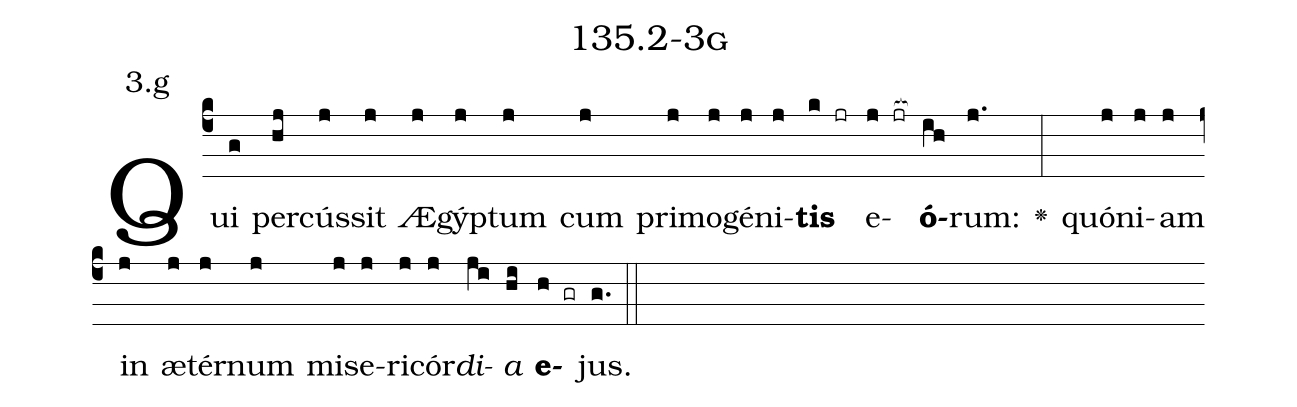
name: 135.2-3g;
annotation: 3.g;
%%
(c4)Qui(g) per(hj)cús(j)sit(j) Æ(j)gýp(j)tum(j) cum(j) pri(j)mo(j)gé(j)ni(j)<b>tis</b>(k jr) e(j jr[ocb:1{])<b>ó</b>(ih[ocb:0}])rum:(j.) <v>\greheightstar</v>(:) quón(j)i(j)am(j) in(j) æ(j)tér(j)num(j) mi(j)se(j)ri(j)cór(j)<i>di</i>(ji)<i>a</i>(hi) <b>e</b>(h gr)jus.(g.) (::)


%E(j) u(j) o(ji) u(hi) a(h) e.(g.) (::)
